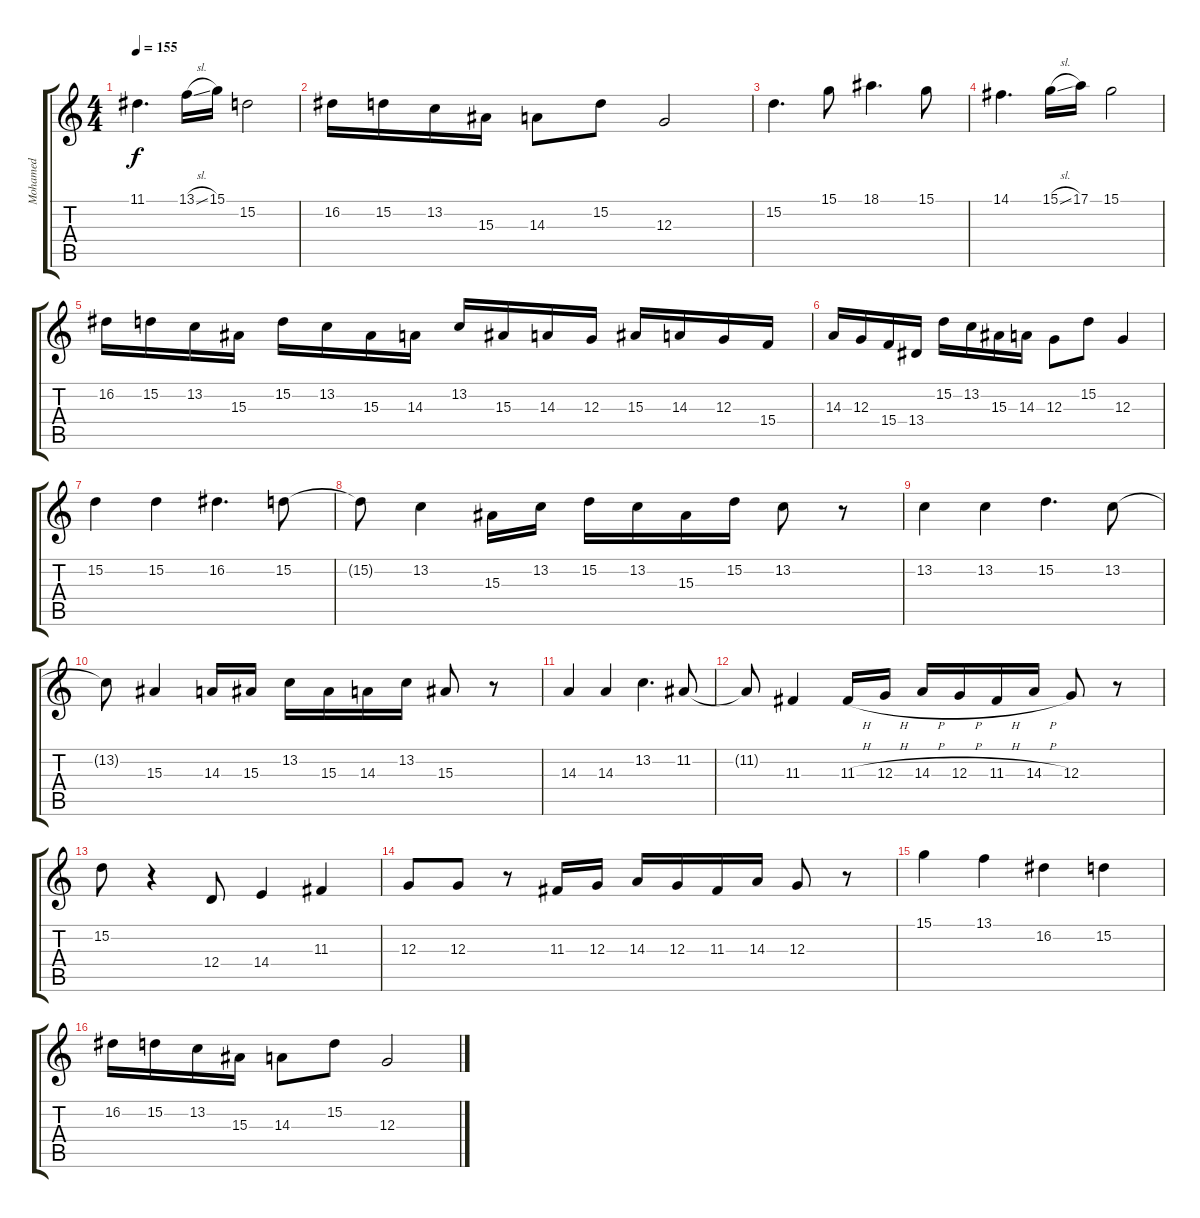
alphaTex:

\track ("Mohamed" "Mohamed") {instrument violin}
\staff {score tabs}
\tuning (E4 B3 G3 D3 A2 E2) {hide}
\ts (4 4)
\tempo 155
\clef g2
\ks c
11.1.4{d dy f} 13.1{sl}.16 15.1.16 15.2.2 |
16.2.16 15.2.16 13.2.16 15.3.16 14.3.8 15.2.8 12.3.2 |
15.2.4{d} 15.1.8 18.1.4{d} 15.1.8 |
14.1.4{d} 15.1{sl}.16 17.1.16 15.1.2 |
16.2.16 15.2.16 13.2.16 15.3.16 15.2.16 13.2.16 15.3.16 14.3.16 13.2.16 15.3.16 14.3.16 12.3.16 15.3.16 14.3.16 12.3.16 15.4.16 |
14.3.16 12.3.16 15.4.16 13.4.16 15.2.16 13.2.16 15.3.16 14.3.16 12.3.8 15.2.8 12.3.4 |
15.2.4 15.2.4 16.2.4{d} 15.2.8 |
15.2{t}.8 13.2.4 15.3.16 13.2.16 15.2.16 13.2.16 15.3.16 15.2.16 13.2.8 r.8 |
13.2.4 13.2.4 15.2.4{d} 13.2.8 |
13.2{t}.8 15.3.4 14.3.16 15.3.16 13.2.16 15.3.16 14.3.16 13.2.16 15.3.8 r.8 |
14.3.4 14.3.4 13.2.4{d} 11.2.8 |
11.2{t}.8 11.3.4 11.3{h}.16 12.3{h}.16 14.3{h}.16 12.3{h}.16 11.3{h}.16 14.3{h}.16 12.3.8 r.8 |
15.2.8 r.4 12.4.8 14.4.4 11.3.4 |
12.3.8 12.3.8 r.8 11.3.16 12.3.16 14.3.16 12.3.16 11.3.16 14.3.16 12.3.8 r.8 |
15.1.4 13.1.4 16.2.4 15.2.4 |
16.2.16 15.2.16 13.2.16 15.3.16 14.3.8 15.2.8 12.3.2
